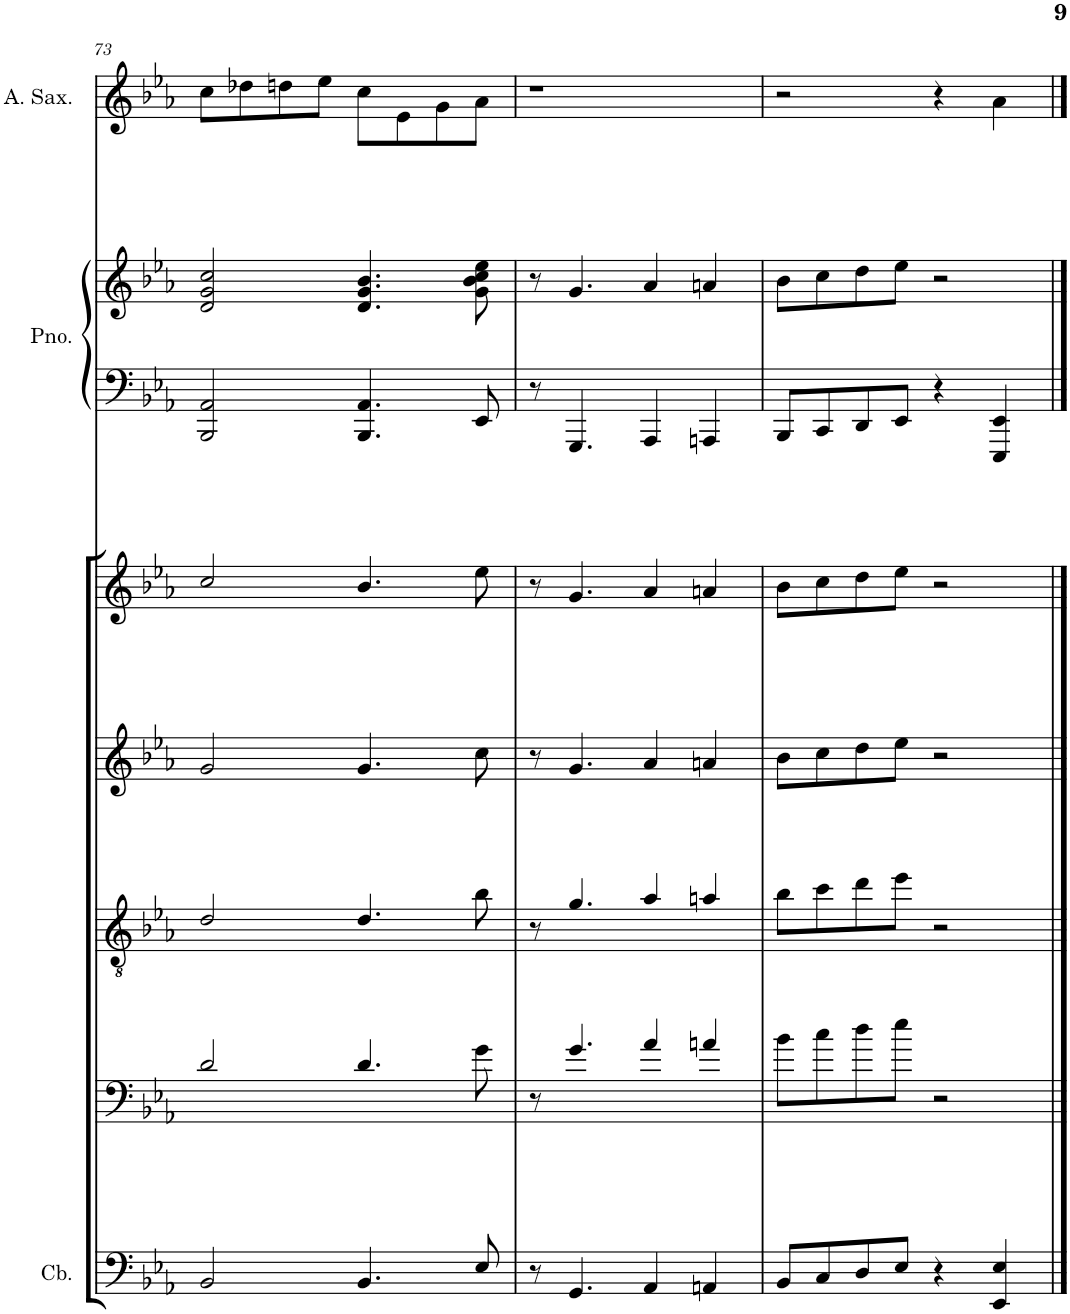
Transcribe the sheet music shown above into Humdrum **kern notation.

**kern	**kern	**kern	**kern	**kern	**kern	**kern	**kern
*part7	*part6	*part5	*part4	*part3	*part2	*part2	*part1
*staff8	*staff7	*staff6	*staff5	*staff4	*staff3	*staff2	*staff1
*I"Contrabass	*I"Violoncello	*I"Viola	*I"Violin II	*I"Violin I	*I"Piano	*	*I"Alto Saxophone
*I'Cb.	*I'Vc	*I'Vla	*I'Vln	*I'Vln	*I'Pno.	*	*I'A. Sax.
!!LO:PB:g=z
*clefF4	*clefF4	*clefGv2	*clefG2	*clefG2	*clefF4	*clefG2	*clefG2
*ITrd7c12	*	*	*	*	*	*	*ITrd5c9
*k[b-e-a-]	*k[b-e-a-]	*k[b-e-a-]	*k[b-e-a-]	*k[b-e-a-]	*k[b-e-a-]	*k[b-e-a-]	*k[b-e-a-]
*M4/4	*M4/4	*M4/4	*M4/4	*M4/4	*M4/4	*M4/4	*M4/4
*met(c)	*met(c)	*met(c)	*met(c)	*met(c)	*met(c)	*met(c)	*met(c)
=73	=73	=73	=73	=73	=73	=73	=73
2BB-/	2d/	2d/	2g/	2cc/	2BBB-/ 2AA-/	2d/ 2g/ 2cc/	8cc\L
.	.	.	.	.	.	.	8dd-X\
.	.	.	.	.	.	.	8ddn\
.	.	.	.	.	.	.	8ee-\J
4.BB-/	4.d/	4.d/	4.g/	4.b-/	4.BBB-/ 4.AA-/	4.d/ 4.g/ 4.b-/	8cc\L
.	.	.	.	.	.	.	8e-\
.	.	.	.	.	.	.	8g\
8E-/	8g\	8b-\	8cc\	8ee-\	8EE-/	8g\ 8b-\ 8cc\ 8ee-\	8a-\J
=74	=74	=74	=74	=74	=74	=74	=74
8r	8r	8r	8r	8r	8r	8r	1r
4.GG/	4.g/	4.g/	4.g/	4.g/	4.GGG/	4.g/	.
4AA-/	4a-/	4a-/	4a-/	4a-/	4AAA-/	4a-/	.
4AAn/	4an/	4an/	4an/	4an/	4AAAn/	4an/	.
=75	=75	=75	=75	=75	=75	=75	=75
8BB-/L	8b-\L	8b-\L	8b-\L	8b-\L	8BBB-/L	8b-\L	2r
8C/	8cc\	8cc\	8cc\	8cc\	8CC/	8cc\	.
8D/	8dd\	8dd\	8dd\	8dd\	8DD/	8dd\	.
8E-/J	8ee-\J	8ee-\J	8ee-\J	8ee-\J	8EE-/J	8ee-\J	.
4r	2r	2r	2r	2r	4r	2r	4r
4EE-/ 4E-/	.	.	.	.	4EEE-/ 4EE-/	.	4a-\
==	==	==	==	==	==	==	==
*-	*-	*-	*-	*-	*-	*-	*-
